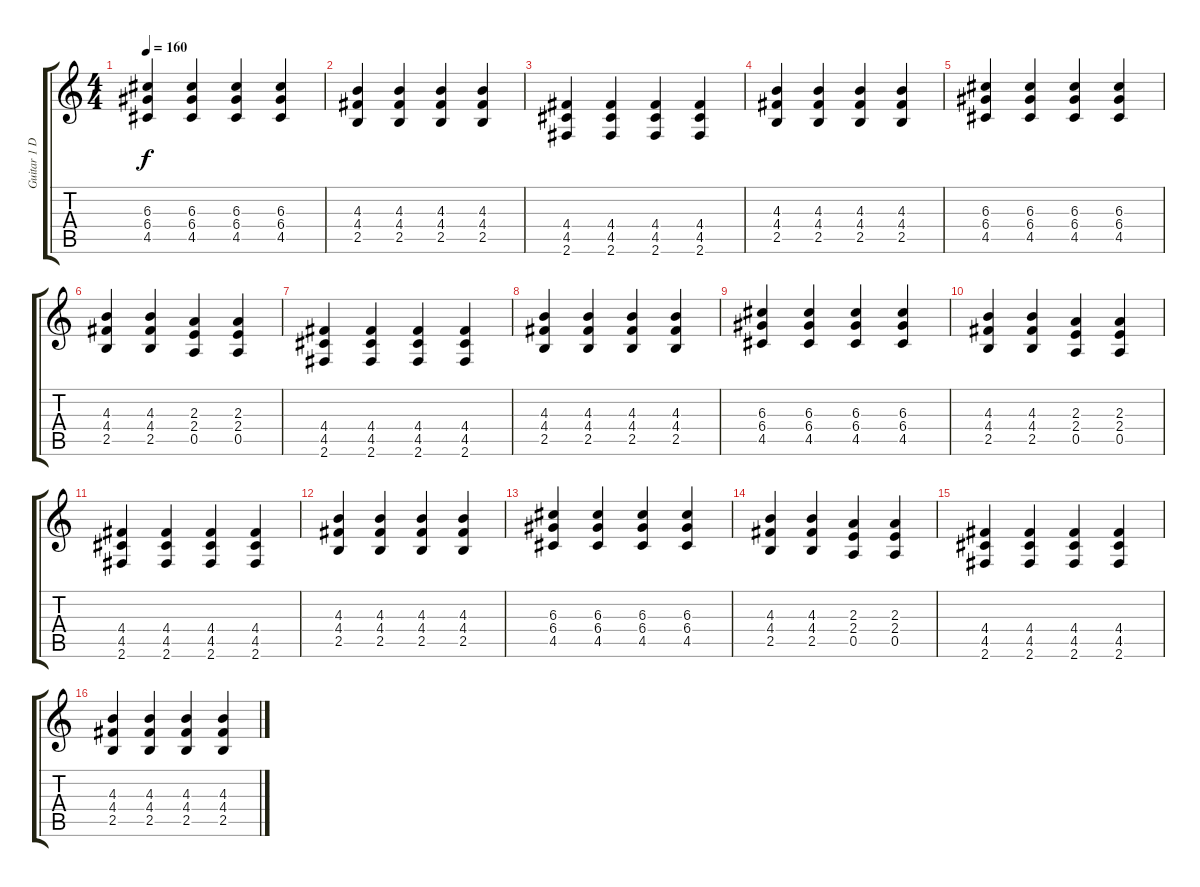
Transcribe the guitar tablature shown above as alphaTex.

\track ("Guitar 1 Disto" "Guitar 1 D") {instrument distortionguitar}
\staff {score tabs}
\tuning (E4 B3 G3 D3 A2 E2) {hide}
\ts (4 4)
\tempo 160
\clef g2
\ks c
(6.3 6.4 4.5).4{dy f} (6.3 6.4 4.5).4 (6.3 6.4 4.5).4 (6.3 6.4 4.5).4 |
(4.3 4.4 2.5).4 (4.3 4.4 2.5).4 (4.3 4.4 2.5).4 (4.3 4.4 2.5).4 |
(4.4 4.5 2.6).4 (4.4 4.5 2.6).4 (4.4 4.5 2.6).4 (4.4 4.5 2.6).4 |
(4.3 4.4 2.5).4 (4.3 4.4 2.5).4 (4.3 4.4 2.5).4 (4.3 4.4 2.5).4 |
(6.3 6.4 4.5).4 (6.3 6.4 4.5).4 (6.3 6.4 4.5).4 (6.3 6.4 4.5).4 |
(4.3 4.4 2.5).4 (4.3 4.4 2.5).4 (2.3 2.4 0.5).4 (2.3 2.4 0.5).4 |
(4.4 4.5 2.6).4 (4.4 4.5 2.6).4 (4.4 4.5 2.6).4 (4.4 4.5 2.6).4 |
(4.3 4.4 2.5).4 (4.3 4.4 2.5).4 (4.3 4.4 2.5).4 (4.3 4.4 2.5).4 |
(6.3 6.4 4.5).4 (6.3 6.4 4.5).4 (6.3 6.4 4.5).4 (6.3 6.4 4.5).4 |
(4.3 4.4 2.5).4 (4.3 4.4 2.5).4 (2.3 2.4 0.5).4 (2.3 2.4 0.5).4 |
(4.4 4.5 2.6).4 (4.4 4.5 2.6).4 (4.4 4.5 2.6).4 (4.4 4.5 2.6).4 |
(4.3 4.4 2.5).4 (4.3 4.4 2.5).4 (4.3 4.4 2.5).4 (4.3 4.4 2.5).4 |
(6.3 6.4 4.5).4 (6.3 6.4 4.5).4 (6.3 6.4 4.5).4 (6.3 6.4 4.5).4 |
(4.3 4.4 2.5).4 (4.3 4.4 2.5).4 (2.3 2.4 0.5).4 (2.3 2.4 0.5).4 |
(4.4 4.5 2.6).4 (4.4 4.5 2.6).4 (4.4 4.5 2.6).4 (4.4 4.5 2.6).4 |
(4.3 4.4 2.5).4 (4.3 4.4 2.5).4 (4.3 4.4 2.5).4 (4.3 4.4 2.5).4
